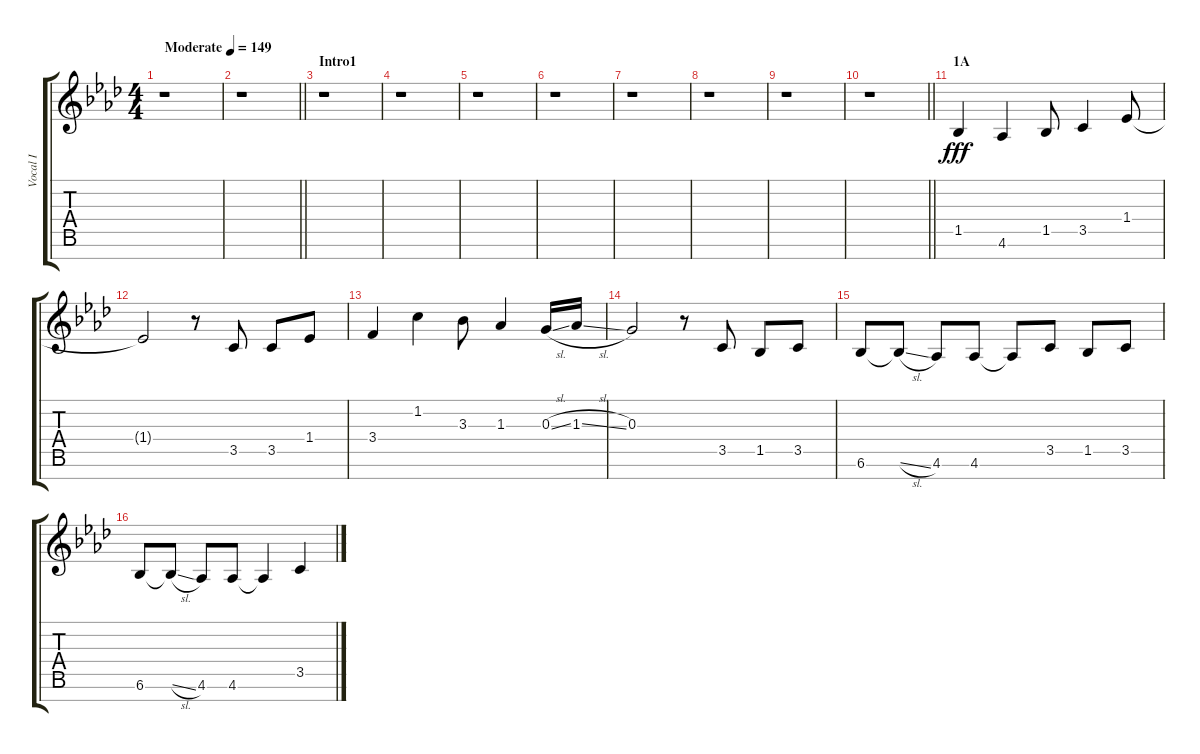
\track ("Vocal I" "Vocal I") {instrument voiceoohs}
\staff {score tabs}
\tuning (E5 B4 G4 D4 A3 E3 B2) {hide}
\ts (4 4)
\tempo (149 "Moderate")
\clef g2
\ks ab
r.1{dy fff instrument voiceoohs} |
\barLineRight lightlight
r.1 |
\section ("" "Intro1")
r.1 |
r.1 |
r.1 |
r.1 |
r.1 |
r.1 |
r.1 |
\barLineRight lightlight
r.1 |
\section ("" "1A")
1.5.4 4.6.4 1.5.8 3.5.4 1.4.8 |
1.4{t}.2 r.8 3.5.8 3.5.8 1.4.8 |
3.4.4 1.2.4 3.3.8 1.3.4 0.3{sl}.16 1.3{sl}.16 |
0.3.2 r.8 3.5.8 1.5.8 3.5.8 |
6.6.8 6.6{sl t}.8 4.6.8 4.6.8 4.6{t}.8 3.5.8 1.5.8 3.5.8 |
6.6.8 6.6{sl t}.8 4.6.8 4.6.8 4.6{t}.4 3.5.4
